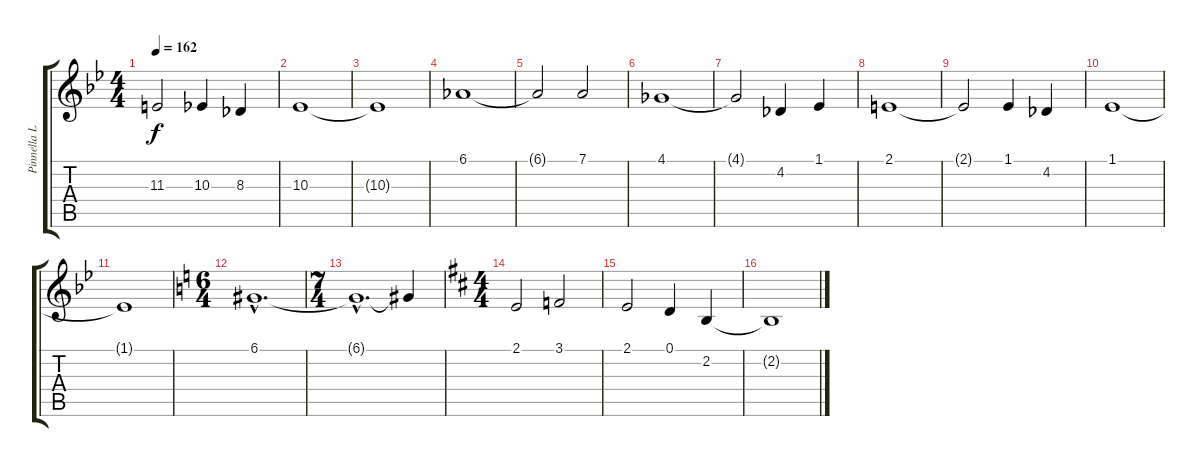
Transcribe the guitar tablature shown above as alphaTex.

\track ("Pinnella Lead" "Pinnella L") {instrument stringensemble1}
\staff {score tabs}
\tuning (D4 A3 F3 C3 G2 D2) {hide}
\ts (4 4)
\tempo 162
\clef g2
\ks bb
11.3{t}.2{dy f} 10.3.4 8.3.4 |
10.3.1 |
10.3{t}.1 |
6.1.1 |
6.1{t}.2 7.1.2 |
4.1.1 |
4.1{t}.2 4.2.4 1.1.4 |
2.1.1 |
2.1{t}.2 1.1.4 4.2.4 |
1.1.1 |
1.1{t}.1 |
\ts (6 4)
\ks aminor
6.1{hac}.1{d} |
\ts (7 4)
6.1{hac t}.1{d} 6.1{t}.4 |
\ts (4 4)
\ks bminor
2.1.2 3.1.2 |
2.1.2 0.1.4 2.2.4 |
2.2{t}.1
